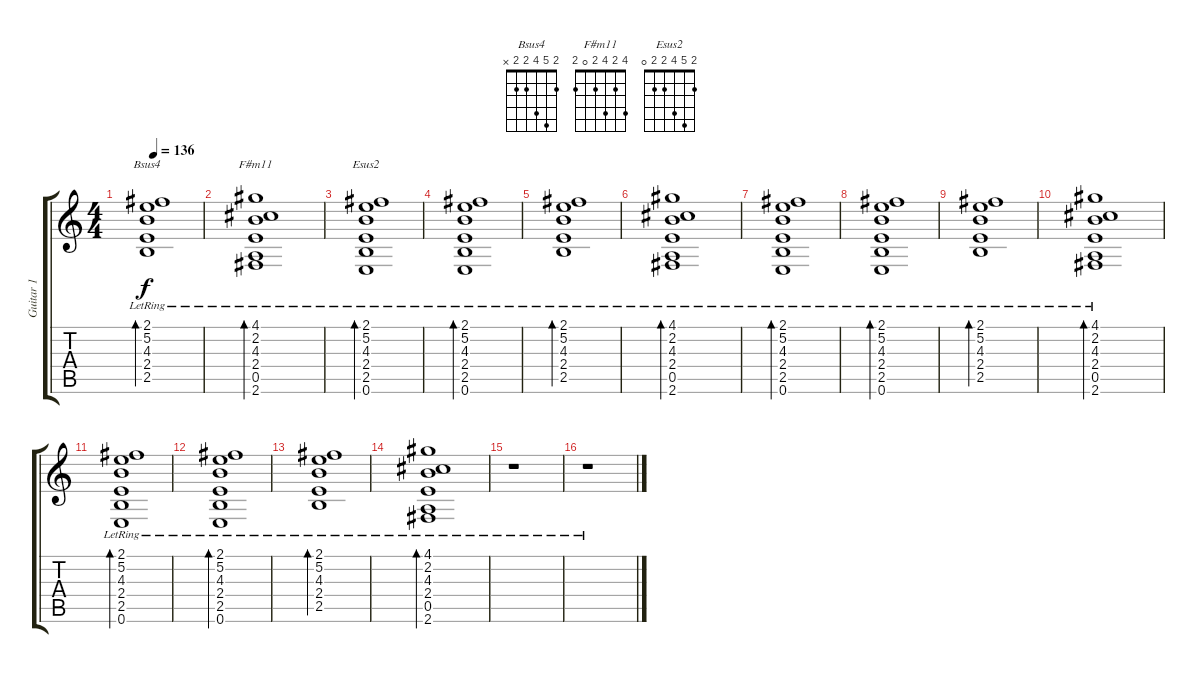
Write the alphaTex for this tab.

\track ("Guitar 1" "Guitar 1") {instrument distortionguitar}
\staff {score tabs}
\tuning (E4 B3 G3 D3 A2 E2) {hide}
\chord ("Bsus4" 2 5 4 2 2 x)
\chord ("F#m11" 4 2 4 2 0 2)
\chord ("Esus2" 2 5 4 2 2 0)
\ts (4 4)
\tempo 136
\clef g2
\ks c
(2.1{lr} 5.2{lr} 4.3{lr} 2.4{lr} 2.5{lr}).1{bd 240 ch "Bsus4" dy f volume 8} |
(4.1{lr} 2.2{lr} 4.3{lr} 2.4{lr} 0.5{lr} 2.6{lr}).1{bd 240 ch "F#m11"} |
(2.1{lr} 5.2{lr} 4.3{lr} 2.4{lr} 2.5{lr} 0.6{lr}).1{bd 240 ch "Esus2"} |
(2.1{lr} 5.2{lr} 4.3{lr} 2.4{lr} 2.5{lr} 0.6{lr}).1{bd 240} |
(2.1{lr} 5.2{lr} 4.3{lr} 2.4{lr} 2.5{lr}).1{bd 240} |
(4.1{lr} 2.2{lr} 4.3{lr} 2.4{lr} 0.5{lr} 2.6{lr}).1{bd 240} |
(2.1{lr} 5.2{lr} 4.3{lr} 2.4{lr} 2.5{lr} 0.6{lr}).1{bd 240} |
(2.1 5.2{lr} 4.3{lr} 2.4{lr} 2.5{lr} 0.6{lr}).1{bd 240} |
(2.1{lr} 5.2{lr} 4.3{lr} 2.4{lr} 2.5{lr}).1{bd 240} |
(4.1{lr} 2.2{lr} 4.3{lr} 2.4{lr} 0.5{lr} 2.6{lr}).1{bd 240} |
(2.1{lr} 5.2{lr} 4.3{lr} 2.4{lr} 2.5{lr} 0.6{lr}).1{bd 240} |
(2.1 5.2{lr} 4.3{lr} 2.4{lr} 2.5{lr} 0.6{lr}).1{bd 240} |
(2.1{lr} 5.2{lr} 4.3{lr} 2.4{lr} 2.5{lr}).1{bd 240} |
(4.1{lr} 2.2{lr} 4.3{lr} 2.4{lr} 0.5{lr} 2.6{lr}).1{bd 240} |
r.1 |
r.1
